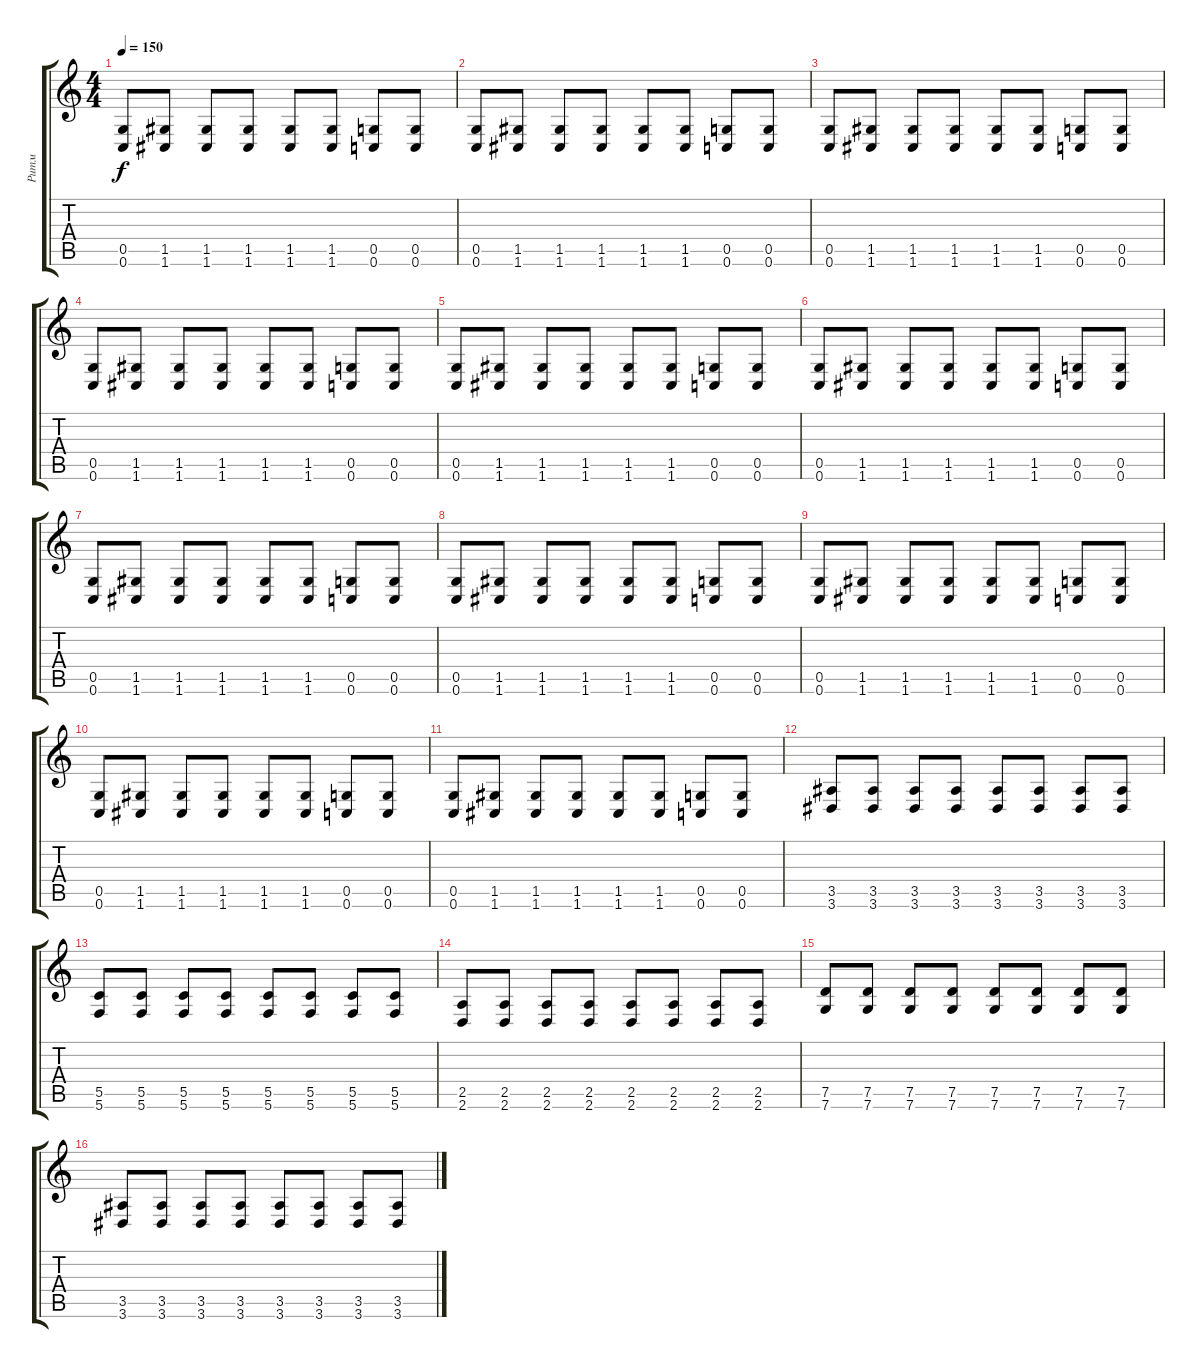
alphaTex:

\track ("Ритм" "Ритм") {instrument overdrivenguitar}
\staff {score tabs}
\tuning (D4 A3 F3 C3 G2 C2) {hide}
\ts (4 4)
\tempo 150
\clef g2
\ks c
(0.5 0.6).8{dy f instrument overdrivenguitar} (1.5 1.6).8 (1.5 1.6).8 (1.5 1.6).8 (1.5 1.6).8 (1.5 1.6).8 (0.5 0.6).8 (0.5 0.6).8 |
(0.5 0.6).8 (1.5 1.6).8 (1.5 1.6).8 (1.5 1.6).8 (1.5 1.6).8 (1.5 1.6).8 (0.5 0.6).8 (0.5 0.6).8 |
(0.5 0.6).8 (1.5 1.6).8 (1.5 1.6).8 (1.5 1.6).8 (1.5 1.6).8 (1.5 1.6).8 (0.5 0.6).8 (0.5 0.6).8 |
(0.5 0.6).8 (1.5 1.6).8 (1.5 1.6).8 (1.5 1.6).8 (1.5 1.6).8 (1.5 1.6).8 (0.5 0.6).8 (0.5 0.6).8 |
(0.5 0.6).8 (1.5 1.6).8 (1.5 1.6).8 (1.5 1.6).8 (1.5 1.6).8 (1.5 1.6).8 (0.5 0.6).8 (0.5 0.6).8 |
(0.5 0.6).8 (1.5 1.6).8 (1.5 1.6).8 (1.5 1.6).8 (1.5 1.6).8 (1.5 1.6).8 (0.5 0.6).8 (0.5 0.6).8 |
(0.5 0.6).8 (1.5 1.6).8 (1.5 1.6).8 (1.5 1.6).8 (1.5 1.6).8 (1.5 1.6).8 (0.5 0.6).8 (0.5 0.6).8 |
(0.5 0.6).8 (1.5 1.6).8 (1.5 1.6).8 (1.5 1.6).8 (1.5 1.6).8 (1.5 1.6).8 (0.5 0.6).8 (0.5 0.6).8 |
(0.5 0.6).8 (1.5 1.6).8 (1.5 1.6).8 (1.5 1.6).8 (1.5 1.6).8 (1.5 1.6).8 (0.5 0.6).8 (0.5 0.6).8 |
(0.5 0.6).8 (1.5 1.6).8 (1.5 1.6).8 (1.5 1.6).8 (1.5 1.6).8 (1.5 1.6).8 (0.5 0.6).8 (0.5 0.6).8 |
(0.5 0.6).8 (1.5 1.6).8 (1.5 1.6).8 (1.5 1.6).8 (1.5 1.6).8 (1.5 1.6).8 (0.5 0.6).8 (0.5 0.6).8 |
(3.5 3.6).8 (3.5 3.6).8 (3.5 3.6).8 (3.5 3.6).8 (3.5 3.6).8 (3.5 3.6).8 (3.5 3.6).8 (3.5 3.6).8 |
(5.5 5.6).8 (5.5 5.6).8 (5.5 5.6).8 (5.5 5.6).8 (5.5 5.6).8 (5.5 5.6).8 (5.5 5.6).8 (5.5 5.6).8 |
(2.5 2.6).8 (2.5 2.6).8 (2.5 2.6).8 (2.5 2.6).8 (2.5 2.6).8 (2.5 2.6).8 (2.5 2.6).8 (2.5 2.6).8 |
(7.5 7.6).8 (7.5 7.6).8 (7.5 7.6).8 (7.5 7.6).8 (7.5 7.6).8 (7.5 7.6).8 (7.5 7.6).8 (7.5 7.6).8 |
(3.5 3.6).8 (3.5 3.6).8 (3.5 3.6).8 (3.5 3.6).8 (3.5 3.6).8 (3.5 3.6).8 (3.5 3.6).8 (3.5 3.6).8
